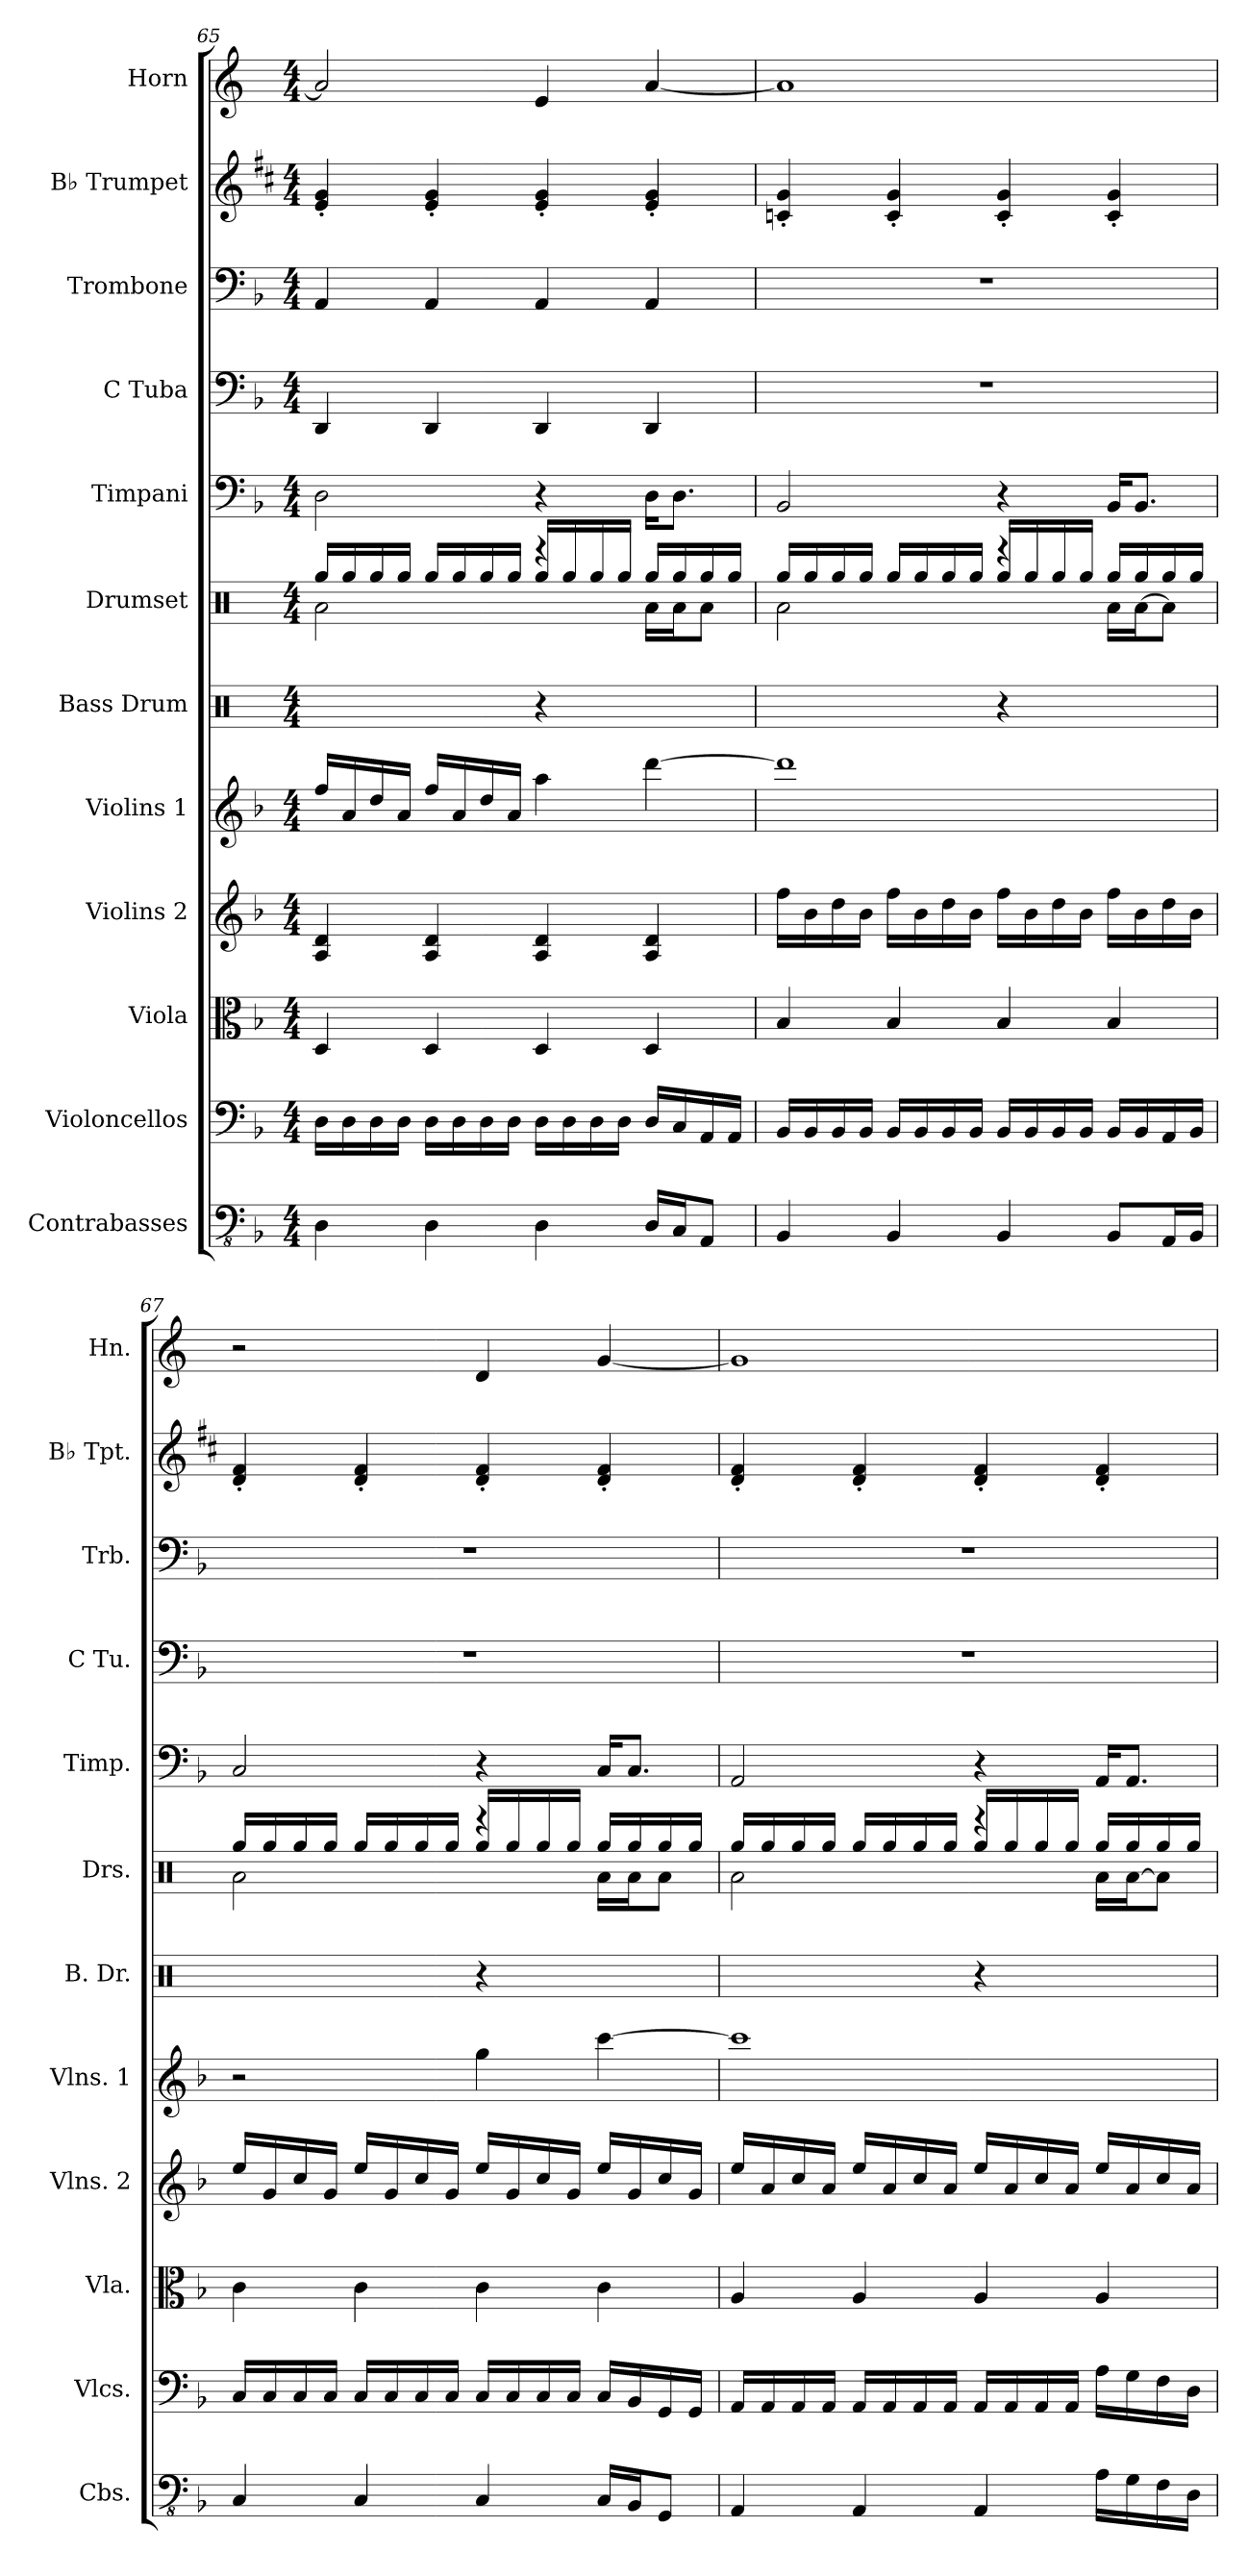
**kern	**kern	**kern	**kern	**kern	**kern	**kern	**kern	**kern	**kern	**kern	**kern
*part12	*part11	*part10	*part9	*part8	*part7	*part6	*part5	*part4	*part3	*part2	*part1
*staff12	*staff11	*staff10	*staff9	*staff8	*staff7	*staff6	*staff5	*staff4	*staff3	*staff2	*staff1
*I"Contrabasses	*I"Violoncellos	*I"Viola	*I"Violins 2	*I"Violins 1	*I"Bass Drum	*I"Drumset	*I"Timpani	*I"C Tuba	*I"Trombone	*I"B♭ Trumpet	*I"Horn
*I'Cbs.	*I'Vlcs.	*I'Vla.	*I'Vlns. 2	*I'Vlns. 1	*I'B. Dr.	*I'Drs.	*I'Timp.	*I'C Tu.	*I'Trb.	*I'B♭ Tpt.	*I'Hn.
!!LO:PB:g=z
*clefFv4	*clefF4	*clefC3	*clefG2	*clefG2	*clefX	*clefX	*clefF4	*clefF4	*clefF4	*clefG2	*clefG2
*	*	*	*	*	*	*	*	*	*	*ITrd1c2	*ITrd4c7
*k[b-]	*k[b-]	*k[b-]	*k[b-]	*k[b-]	*k[]	*k[]	*k[b-]	*k[b-]	*k[b-]	*k[]	*k[b-]
*F:	*F:	*F:	*F:	*F:	*C:	*C:	*F:	*F:	*F:	*C:	*F:
*M4/4	*M4/4	*M4/4	*M4/4	*M4/4	*M4/4	*M4/4	*M4/4	*M4/4	*M4/4	*M4/4	*M4/4
=65	=65	=65	=65	=65	=65	=65	=65	=65	=65	=65	=65
*	*	*	*	*	*	*^	*	*	*	*	*
4DD\	16D\LL	4D/	4A/ 4d/	16ff/LL	2R\	2Ra\	16Rgg/LL	2D\	4DD/	4AA/	4d/' 4f/'	2d/]
.	16D\	.	.	16a/	.	.	16Rgg/	.	.	.	.	.
.	16D\	.	.	16dd/	.	.	16Rgg/	.	.	.	.	.
.	16D\JJ	.	.	16a/JJ	.	.	16Rgg/JJ	.	.	.	.	.
4DD\	16D\LL	4D/	4A/ 4d/	16ff/LL	.	.	16Rgg/LL	.	4DD/	4AA/	4d/' 4f/'	.
.	16D\	.	.	16a/	.	.	16Rgg/	.	.	.	.	.
.	16D\	.	.	16dd/	.	.	16Rgg/	.	.	.	.	.
.	16D\JJ	.	.	16a/JJ	.	.	16Rgg/JJ	.	.	.	.	.
4DD\	16D\LL	4D/	4A/ 4d/	4aa\	4r	4r	16Rgg/LL	4r	4DD/	4AA/	4d/' 4f/'	4A/
.	16D\	.	.	.	.	.	16Rgg/	.	.	.	.	.
.	16D\	.	.	.	.	.	16Rgg/	.	.	.	.	.
.	16D\JJ	.	.	.	.	.	16Rgg/JJ	.	.	.	.	.
16DD/LL	16D/LL	4D/	4A/ 4d/	[4ddd\	4R\	16Ra\LL	16Rgg/LL	16D\KL	4DD/	4AA/	4d/' 4f/'	[4d/
16CC/J	16C/	.	.	.	.	16Ra\J	16Rgg/	8.D\J	.	.	.	.
8AAA/J	16AA/	.	.	.	.	8Ra\J	16Rgg/	.	.	.	.	.
.	16AA/JJ	.	.	.	.	.	16Rgg/JJ	.	.	.	.	.
=66	=66	=66	=66	=66	=66	=66	=66	=66	=66	=66	=66	=66
4BBB-/	16BB-/LL	4B-/	16ff\LL	1ddd]	2R\	2Ra\	16Rgg/LL	2BB-/	1r	1r	4B-X/' 4f/'	1d]
.	16BB-/	.	16b-\	.	.	.	16Rgg/	.	.	.	.	.
.	16BB-/	.	16dd\	.	.	.	16Rgg/	.	.	.	.	.
.	16BB-/JJ	.	16b-\JJ	.	.	.	16Rgg/JJ	.	.	.	.	.
4BBB-/	16BB-/LL	4B-/	16ff\LL	.	.	.	16Rgg/LL	.	.	.	4B-/' 4f/'	.
.	16BB-/	.	16b-\	.	.	.	16Rgg/	.	.	.	.	.
.	16BB-/	.	16dd\	.	.	.	16Rgg/	.	.	.	.	.
.	16BB-/JJ	.	16b-\JJ	.	.	.	16Rgg/JJ	.	.	.	.	.
4BBB-/	16BB-/LL	4B-/	16ff\LL	.	4r	4r	16Rgg/LL	4r	.	.	4B-/' 4f/'	.
.	16BB-/	.	16b-\	.	.	.	16Rgg/	.	.	.	.	.
.	16BB-/	.	16dd\	.	.	.	16Rgg/	.	.	.	.	.
.	16BB-/JJ	.	16b-\JJ	.	.	.	16Rgg/JJ	.	.	.	.	.
8BBB-/L	16BB-/LL	4B-/	16ff\LL	.	4R\	16Ra\LL	16Rgg/LL	16BB-/KL	.	.	4B-/' 4f/'	.
.	16BB-/	.	16b-\	.	.	[16Ra\J	16Rgg/	8.BB-/J	.	.	.	.
16AAA/L	16AA/	.	16dd\	.	.	8Ra\J]	16Rgg/	.	.	.	.	.
16BBB-/JJ	16BB-/JJ	.	16b-\JJ	.	.	.	16Rgg/JJ	.	.	.	.	.
=67	=67	=67	=67	=67	=67	=67	=67	=67	=67	=67	=67	=67
4CC/	16C/LL	4c\	16ee/LL	2r	2R\	2Ra\	16Rgg/LL	2C/	1r	1r	4c/' 4e/'	2r
.	16C/	.	16g/	.	.	.	16Rgg/	.	.	.	.	.
.	16C/	.	16cc/	.	.	.	16Rgg/	.	.	.	.	.
.	16C/JJ	.	16g/JJ	.	.	.	16Rgg/JJ	.	.	.	.	.
4CC/	16C/LL	4c\	16ee/LL	.	.	.	16Rgg/LL	.	.	.	4c/' 4e/'	.
.	16C/	.	16g/	.	.	.	16Rgg/	.	.	.	.	.
.	16C/	.	16cc/	.	.	.	16Rgg/	.	.	.	.	.
.	16C/JJ	.	16g/JJ	.	.	.	16Rgg/JJ	.	.	.	.	.
4CC/	16C/LL	4c\	16ee/LL	4gg\	4r	4r	16Rgg/LL	4r	.	.	4c/' 4e/'	4G/
.	16C/	.	16g/	.	.	.	16Rgg/	.	.	.	.	.
.	16C/	.	16cc/	.	.	.	16Rgg/	.	.	.	.	.
.	16C/JJ	.	16g/JJ	.	.	.	16Rgg/JJ	.	.	.	.	.
16CC/LL	16C/LL	4c\	16ee/LL	[4ccc\	4R\	16Ra\LL	16Rgg/LL	16C/KL	.	.	4c/' 4e/'	[4c/
16BBB-/J	16BB-/	.	16g/	.	.	16Ra\J	16Rgg/	8.C/J	.	.	.	.
8GGG/J	16GG/	.	16cc/	.	.	8Ra\J	16Rgg/	.	.	.	.	.
.	16GG/JJ	.	16g/JJ	.	.	.	16Rgg/JJ	.	.	.	.	.
!!LO:PB:g=z
=68	=68	=68	=68	=68	=68	=68	=68	=68	=68	=68	=68	=68
4AAA/	16AA/LL	4A/	16ee/LL	1ccc]	2R\	2Ra\	16Rgg/LL	2AA/	1r	1r	4c/' 4e/'	1c]
.	16AA/	.	16a/	.	.	.	16Rgg/	.	.	.	.	.
.	16AA/	.	16cc/	.	.	.	16Rgg/	.	.	.	.	.
.	16AA/JJ	.	16a/JJ	.	.	.	16Rgg/JJ	.	.	.	.	.
4AAA/	16AA/LL	4A/	16ee/LL	.	.	.	16Rgg/LL	.	.	.	4c/' 4e/'	.
.	16AA/	.	16a/	.	.	.	16Rgg/	.	.	.	.	.
.	16AA/	.	16cc/	.	.	.	16Rgg/	.	.	.	.	.
.	16AA/JJ	.	16a/JJ	.	.	.	16Rgg/JJ	.	.	.	.	.
4AAA/	16AA/LL	4A/	16ee/LL	.	4r	4r	16Rgg/LL	4r	.	.	4c/' 4e/'	.
.	16AA/	.	16a/	.	.	.	16Rgg/	.	.	.	.	.
.	16AA/	.	16cc/	.	.	.	16Rgg/	.	.	.	.	.
.	16AA/JJ	.	16a/JJ	.	.	.	16Rgg/JJ	.	.	.	.	.
16AA\LL	16A\LL	4A/	16ee/LL	.	4R\	16Ra\LL	16Rgg/LL	16AA/KL	.	.	4c/' 4e/'	.
16GG\	16G\	.	16a/	.	.	[16Ra\J	16Rgg/	8.AA/J	.	.	.	.
16FF\	16F\	.	16cc/	.	.	8Ra\J]	16Rgg/	.	.	.	.	.
16DD\JJ	16D\JJ	.	16a/JJ	.	.	.	16Rgg/JJ	.	.	.	.	.
*	*	*	*	*	*	*v	*v	*	*	*	*	*
=	=	=	=	=	=	=	=	=	=	=	=
*-	*-	*-	*-	*-	*-	*-	*-	*-	*-	*-	*-
